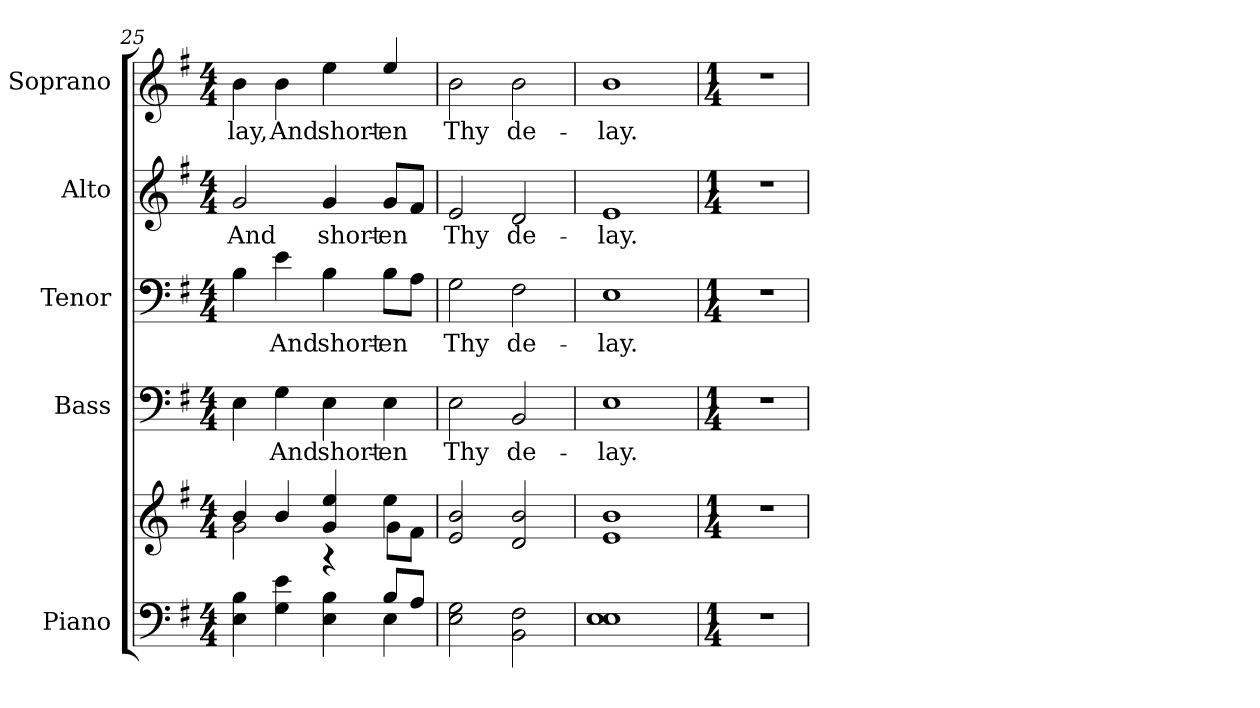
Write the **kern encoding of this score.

**kern	**kern	**kern	**text	**kern	**text	**kern	**text	**kern	**text
*part5	*part5	*part4	*part4	*part3	*part3	*part2	*part2	*part1	*part1
*staff6	*staff5	*staff4	*staff4	*staff3	*staff3	*staff2	*staff2	*staff1	*staff1
*I"Piano	*	*I"Bass	*	*I"Tenor	*	*I"Alto	*	*I"Soprano	*
*I'Pno.	*	*I'B.	*	*I'T.	*	*I'A.	*	*I'S.	*
*clefF4	*clefG2	*clefF4	*	*clefF4	*	*clefG2	*	*clefG2	*
*k[f#]	*k[f#]	*k[f#]	*	*k[f#]	*	*k[f#]	*	*k[f#]	*
*G:	*G:	*G:	*	*G:	*	*G:	*	*G:	*
*M4/4	*M4/4	*M4/4	*	*M4/4	*	*M4/4	*	*M4/4	*
=25	=25	=25	=25	=25	=25	=25	=25	=25	=25
*^	*^	*	*	*	*	*	*	*	*
!	!	!	!	!	!	!	!	!	!LO:LY:b:color=#000000	!	!
!	!	!	!	!	!	!	!	!	!	!	!LO:LY:b:color=#000000
4Ei\ 4Bi	2ryy	4bi/	2gi\	4Ei\	.	4Bi\	.	2gi/	And	4bi\	-lay,
!	!	!	!	!	!LO:LY:b:color=#000000	!	!	!	!	!	!
!	!	!	!	!	!	!	!LO:LY:b:color=#000000	!	!	!	!
!	!	!	!	!	!	!	!	!	!	!	!LO:LY:b:color=#000000
4Gi\ 4ei	.	4bi/	.	4Gi\	And	4ei\	And	.	.	4bi\	And
!	!	!	!	!	!LO:LY:b:color=#000000	!	!	!	!	!	!
!	!	!	!	!	!	!	!LO:LY:b:color=#000000	!	!	!	!
!	!	!	!	!	!	!	!	!	!LO:LY:b:color=#000000	!	!
!	!	!	!	!	!	!	!	!	!	!	!LO:LY:b:color=#000000
4Ei\ 4Bi	4ryy	4gi/ 4eei	4r	4Ei\	short-	4Bi\	short-	4gi/	short-	4eei\	short-
!	!	!	!	!	!LO:LY:b:color=#000000	!	!	!	!	!	!
!	!	!	!	!	!	!	!LO:LY:b:color=#000000	!	!	!	!
!	!	!	!	!	!	!	!	!	!LO:LY:b:color=#000000	!	!
!	!	!	!	!	!	!	!	!	!	!	!LO:LY:b:color=#000000
8Bi/L	4Ei\	4eei\	8gi\L	4Ei\	-en	8Bi\L	-en	8gi/L	-en	4eei/	-en
8Ai/J	.	.	8f#i\J	.	.	8Ai\J	.	8f#i/J	.	.	.
*v	*v	*	*	*	*	*	*	*	*	*	*
*	*v	*v	*	*	*	*	*	*	*	*
!!LO:PB:g=z
=26	=26	=26	=26	=26	=26	=26	=26	=26	=26
*	*^	*	*	*	*	*	*	*	*
!	!	!	!	!LO:LY:b:color=#000000	!	!	!	!	!	!
*	*v	*v	*	*	*	*	*	*	*	*
*	*^	*	*	*	*	*	*	*	*
!	!	!	!	!	!	!LO:LY:b:color=#000000	!	!	!	!
*	*v	*v	*	*	*	*	*	*	*	*
*	*^	*	*	*	*	*	*	*	*
!	!	!	!	!	!	!	!	!LO:LY:b:color=#000000	!	!
*	*v	*v	*	*	*	*	*	*	*	*
*	*^	*	*	*	*	*	*	*	*
!	!	!	!	!	!	!	!	!	!	!LO:LY:b:color=#000000
*	*v	*v	*	*	*	*	*	*	*	*
2Ei\ 2Gi	2ei/ 2bi	2Ei\	Thy	2Gi\	Thy	2ei/	Thy	2bi\	Thy
!	!	!	!LO:LY:b:color=#000000	!	!	!	!	!	!
!	!	!	!	!	!LO:LY:b:color=#000000	!	!	!	!
!	!	!	!	!	!	!	!LO:LY:b:color=#000000	!	!
!	!	!	!	!	!	!	!	!	!LO:LY:b:color=#000000
2BBi\ 2F#i	2di/ 2bi	2BBi/	de-	2F#i\	de-	2di/	de-	2bi\	de-
=27	=27	=27	=27	=27	=27	=27	=27	=27	=27
!	!	!	!LO:LY:b:color=#000000	!	!	!	!	!	!
!	!	!	!	!	!LO:LY:b:color=#000000	!	!	!	!
!	!	!	!	!	!	!	!LO:LY:b:color=#000000	!	!
!	!	!	!	!	!	!	!	!	!LO:LY:b:color=#000000
1Ei 1Ei	1ei 1bi	1Ei	-lay.	1Ei	-lay.	1ei	-lay.	1bi	-lay.
=28	=28	=28	=28	=28	=28	=28	=28	=28	=28
*M1/4	*M1/4	*M1/4	*	*M1/4	*	*M1/4	*	*M1/4	*
!LO:N:vis=1	!LO:N:vis=1	!LO:N:vis=1	!	!LO:N:vis=1	!	!LO:N:vis=1	!	!LO:N:vis=1	!
4r	4r	4r	.	4r	.	4r	.	4r	.
=	=	=	=	=	=	=	=	=	=
*-	*-	*-	*-	*-	*-	*-	*-	*-	*-
